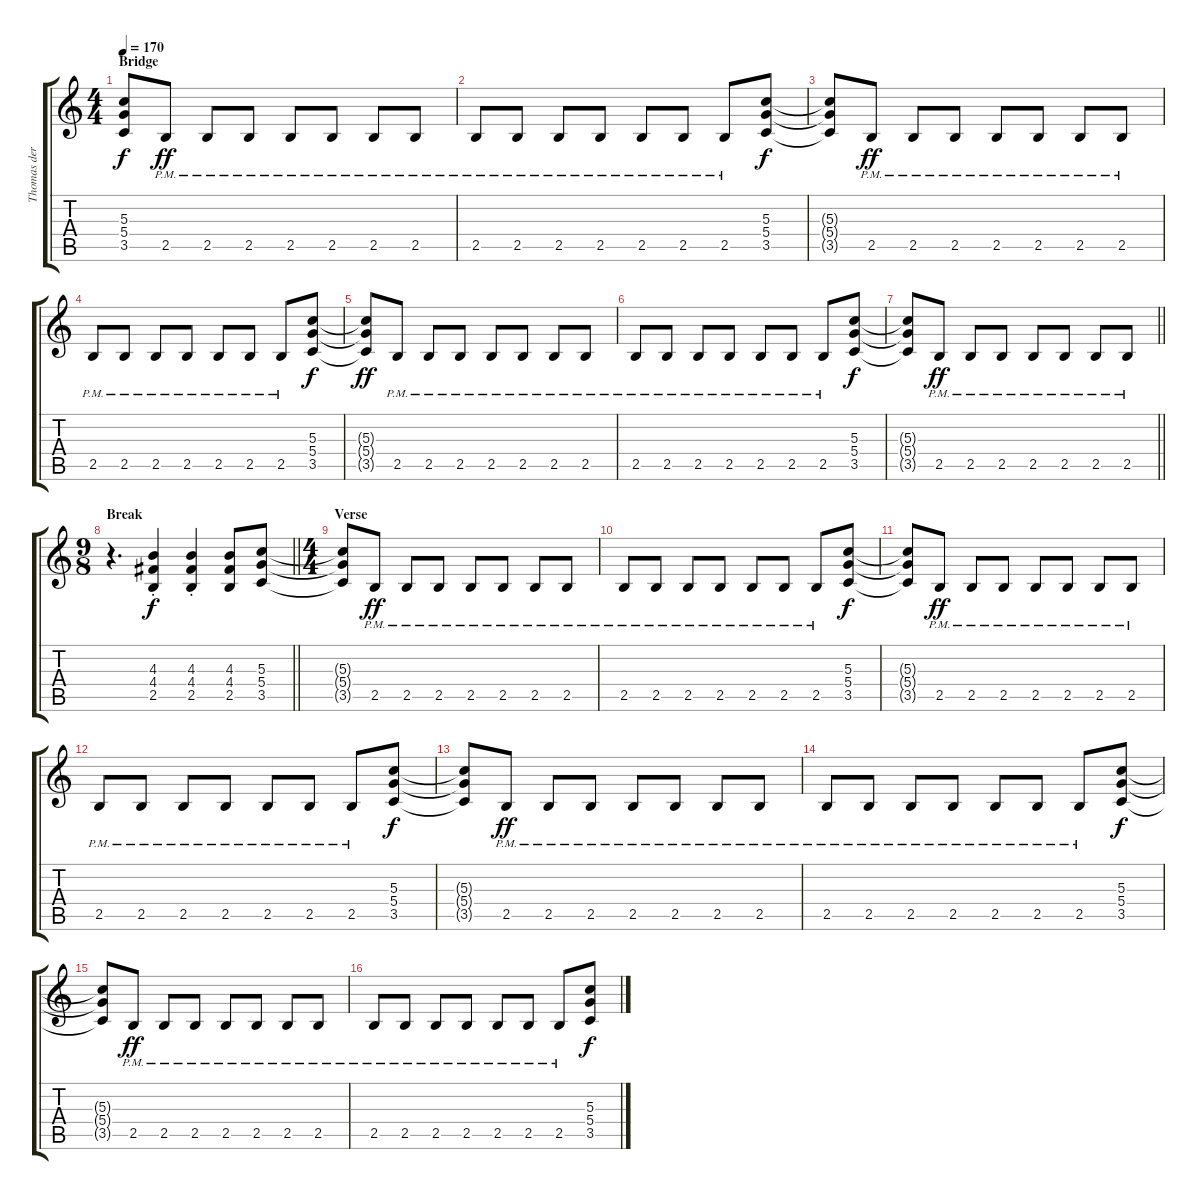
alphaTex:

\track ("Thomas der Münzer" "Thomas der") {instrument distortionguitar}
\staff {score tabs}
\tuning (E4 B3 G3 D3 A2 E2) {hide}
\ts (4 4)
\section ("" "Bridge")
\tempo 170
\clef g2
\ks c
(5.3{t} 5.4{t} 3.5{t}).8{dy f} 2.5{pm}.8{dy ff} 2.5{pm}.8 2.5{pm}.8 2.5{pm}.8 2.5{pm}.8 2.5{pm}.8 2.5{pm}.8 |
2.5{pm}.8 2.5{pm}.8 2.5{pm}.8 2.5{pm}.8 2.5{pm}.8 2.5{pm}.8 2.5{pm}.8 (5.3 5.4 3.5).8{dy f} |
(5.3{t} 5.4{t} 3.5{t}).8 2.5{pm}.8{dy ff} 2.5{pm}.8 2.5{pm}.8 2.5{pm}.8 2.5{pm}.8 2.5{pm}.8 2.5{pm}.8 |
2.5{pm}.8 2.5{pm}.8 2.5{pm}.8 2.5{pm}.8 2.5{pm}.8 2.5{pm}.8 2.5{pm}.8 (5.3 5.4 3.5).8{dy f} |
(5.3{t} 5.4{t} 3.5{t}).8{dy ff} 2.5{pm}.8 2.5{pm}.8 2.5{pm}.8 2.5{pm}.8 2.5{pm}.8 2.5{pm}.8 2.5{pm}.8 |
2.5{pm}.8 2.5{pm}.8 2.5{pm}.8 2.5{pm}.8 2.5{pm}.8 2.5{pm}.8 2.5{pm}.8 (5.3 5.4 3.5).8{dy f} |
\barLineRight lightlight
(5.3{t} 5.4{t} 3.5{t}).8 2.5{pm}.8{dy ff} 2.5{pm}.8 2.5{pm}.8 2.5{pm}.8 2.5{pm}.8 2.5{pm}.8 2.5{pm}.8 |
\ts (9 8)
\section ("" "Break")
\barLineRight lightlight
r.4{d} (4.3{st} 4.4{st} 2.5{st}).4{dy f} (4.3{st} 4.4{st} 2.5{st}).4 (4.3 4.4 2.5).8 (5.3 5.4 3.5).8 |
\ts (4 4)
\section ("" "Verse")
(5.3{t} 5.4{t} 3.5{t}).8 2.5{pm}.8{dy ff} 2.5{pm}.8 2.5{pm}.8 2.5{pm}.8 2.5{pm}.8 2.5{pm}.8 2.5{pm}.8 |
2.5{pm}.8 2.5{pm}.8 2.5{pm}.8 2.5{pm}.8 2.5{pm}.8 2.5{pm}.8 2.5{pm}.8 (5.3 5.4 3.5).8{dy f} |
(5.3{t} 5.4{t} 3.5{t}).8 2.5{pm}.8{dy ff} 2.5{pm}.8 2.5{pm}.8 2.5{pm}.8 2.5{pm}.8 2.5{pm}.8 2.5{pm}.8 |
2.5{pm}.8 2.5{pm}.8 2.5{pm}.8 2.5{pm}.8 2.5{pm}.8 2.5{pm}.8 2.5{pm}.8 (5.3 5.4 3.5).8{dy f} |
(5.3{t} 5.4{t} 3.5{t}).8 2.5{pm}.8{dy ff} 2.5{pm}.8 2.5{pm}.8 2.5{pm}.8 2.5{pm}.8 2.5{pm}.8 2.5{pm}.8 |
2.5{pm}.8 2.5{pm}.8 2.5{pm}.8 2.5{pm}.8 2.5{pm}.8 2.5{pm}.8 2.5{pm}.8 (5.3 5.4 3.5).8{dy f} |
(5.3{t} 5.4{t} 3.5{t}).8 2.5{pm}.8{dy ff} 2.5{pm}.8 2.5{pm}.8 2.5{pm}.8 2.5{pm}.8 2.5{pm}.8 2.5{pm}.8 |
2.5{pm}.8 2.5{pm}.8 2.5{pm}.8 2.5{pm}.8 2.5{pm}.8 2.5{pm}.8 2.5{pm}.8 (5.3 5.4 3.5).8{dy f}
